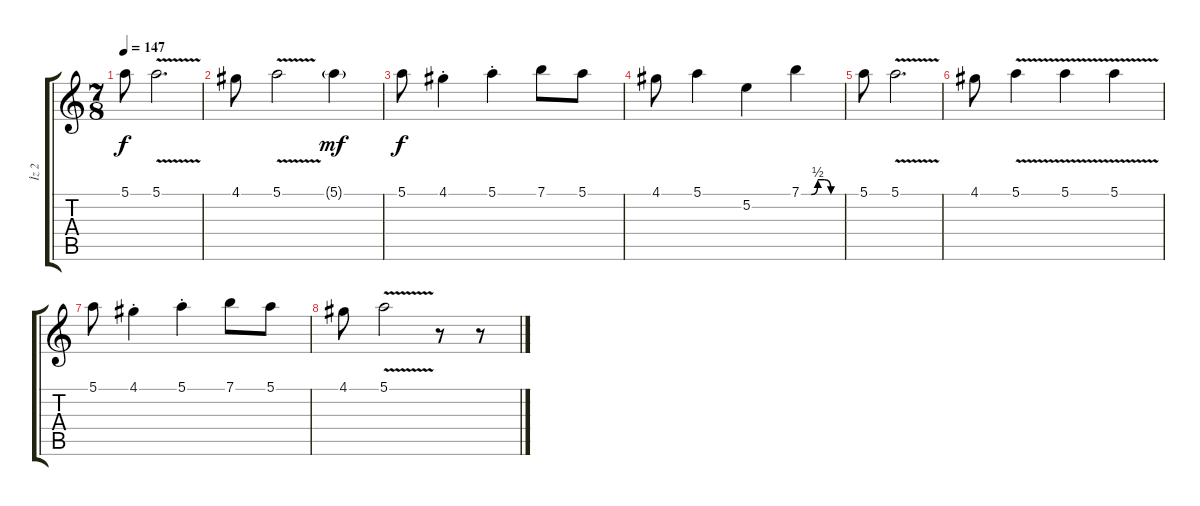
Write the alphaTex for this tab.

\track ("İz 2" "İz 2") {instrument overdrivenguitar}
\staff {score tabs}
\tuning (E4 B3 G3 D3 A2 E2) {hide}
\ts (7 8)
\tempo 147
\clef g2
\ks c
5.1.8{dy f} 5.1{v}.2{d} |
4.1.8 5.1{v}.2 5.1{g}.4{dy mf} |
5.1.8{dy f} 4.1{st}.4 5.1{st}.4 7.1.8 5.1.8 |
4.1.8 5.1.4 5.2.4 7.1{be (custom 0 0 15 0 25 2 35 2 45 0 60 0)}.4 |
5.1.8 5.1{v}.2{d} |
4.1.8 5.1{v}.4 5.1{v}.4 5.1{v}.4 |
5.1.8 4.1{st}.4 5.1{st}.4 7.1.8 5.1.8 |
4.1.8 5.1{v}.2 r.8 r.8
